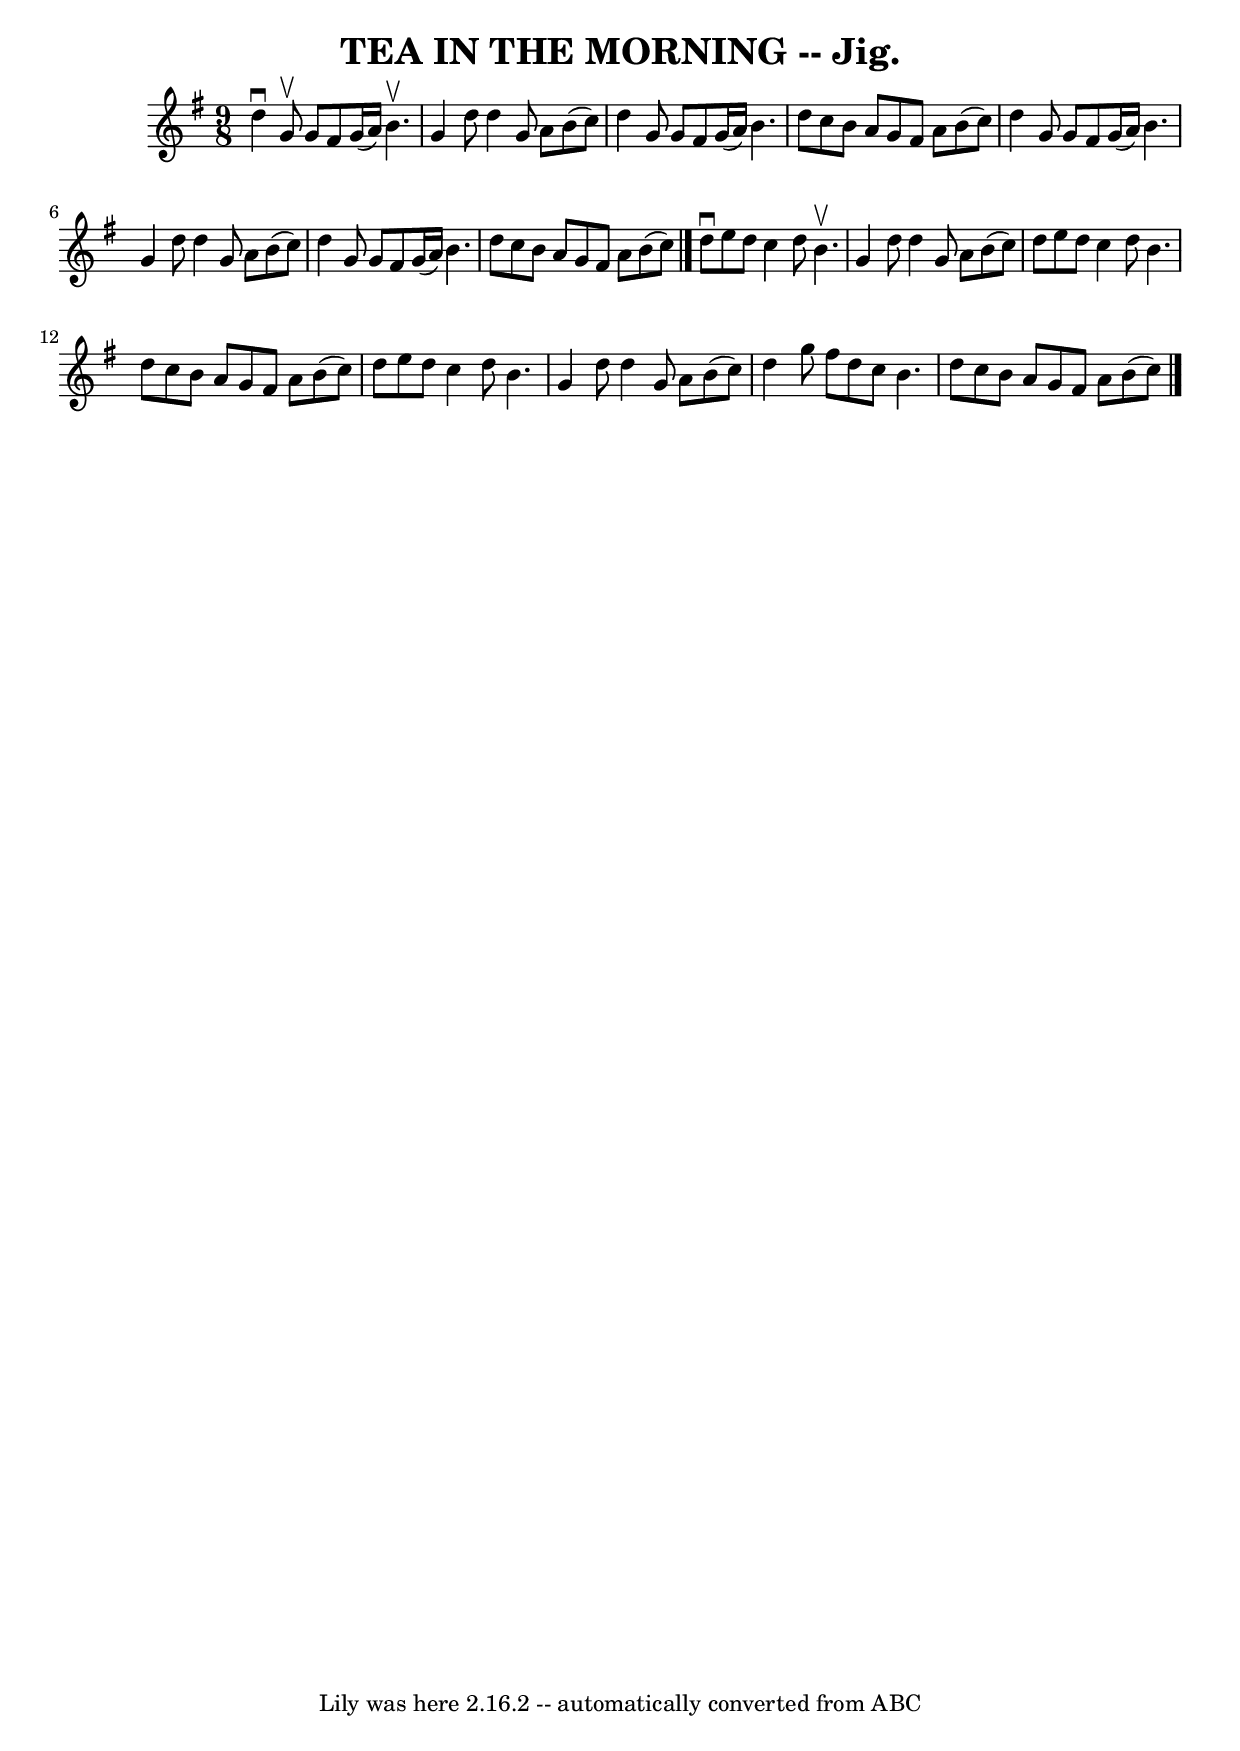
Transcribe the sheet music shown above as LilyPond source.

\version "2.7.40"
\include "Mammoth.ily"
\header {
	%% book = "Coles pg. 75.1"
	crossRefNumber = "9"
	footnotes = ""
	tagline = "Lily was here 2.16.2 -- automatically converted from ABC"
	title = "TEA IN THE MORNING -- Jig."
}
voicedefault =  {


\time 9/8 
\key g \major d''4^\downbow g'8^\upbow g'8 fis'8 g'16 (
 a'16) b'4.^\upbow |
 g'4 d''8 d''4 g'8 a'8 b'8 (
 c''8) |
 d''4 g'8 g'8 fis'8 g'16 (a'16) b'4.  
|
 d''8 c''8 b'8 a'8 g'8 fis'8 a'8 b'8 (c''8  
-) |
 d''4 g'8 g'8 fis'8 g'16 (a'16) b'4.  
|
 g'4 d''8 d''4 g'8 a'8 b'8 (c''8) |
   
d''4 g'8 g'8 fis'8 g'16 (a'16) b'4.  |
 d''8    
c''8 b'8 a'8 g'8 fis'8 a'8 b'8 (c''8) \bar "|."     
d''8^\downbow e''8 d''8 c''4 d''8 b'4.^\upbow |
 g'4    
d''8 d''4 g'8 a'8 b'8 (c''8) |
 d''8 e''8 d''8  
 c''4 d''8 b'4.  |
 d''8 c''8 b'8 a'8 g'8 fis'8   
 a'8 b'8 (c''8) |
 d''8 e''8 d''8 c''4 d''8    
b'4.  |
 g'4 d''8 d''4 g'8 a'8 b'8 (c''8) |
 
 d''4 g''8 fis''8 d''8 c''8 b'4.  |
 d''8 c''8    
b'8 a'8 g'8 fis'8 a'8 b'8 (c''8) \bar "|."   
}

\score{
    <<

	\context Staff="default"
	{
	    \voicedefault 
	}

    >>
	\layout {
	}
	\midi {}
}
